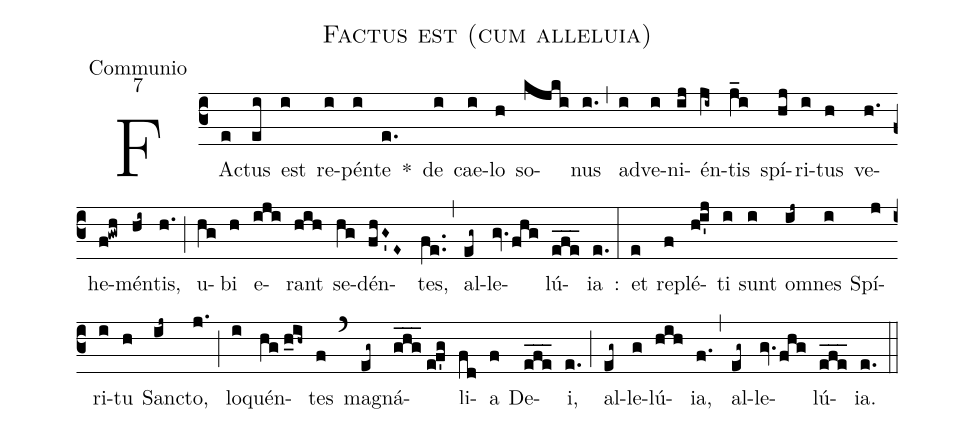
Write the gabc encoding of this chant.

name:Factus est (cum alleluia);
office-part:Communio;
mode:7;
%%
(c3) FA(e)ctus(ei) est(i) re(i)pén(i)te(e.) *() de(i) cae(i)lo(h) so(kjki)nus(i.) (,) ad(i)ve(i)ni(ij)én(ji~)tis(j_i) spí(hj)ri(i)tus(h) ve(h.)he(f!gwh)mén(hi~)tis,(h.) (;) u(hg)bi(h) e(iji)rant(hih) se(hg)dén(fhG~'E~//)tes,(fe..) (,) al(eg~)le(gv./fhg)lú(efe___)ia(e.) :(:) et(e) re(f)plé(h!i'j)ti(i) sunt(i) o(ij~)mnes(i) Spí(j)ri(i)tu(h) San(ij~)cto,(j.) (;) lo(i)quén(hg//h_ih~)tes(f) (`) ma(eg~)gná(ghg___//e!f'g)li(fd)a(f) De(efe___)i,(e.) (;) al(eg~)le(g)lú(hih)ia,(f.) (,) al(eg~)le(gv.fhg)lú(efe___)ia.(e.) (::)
